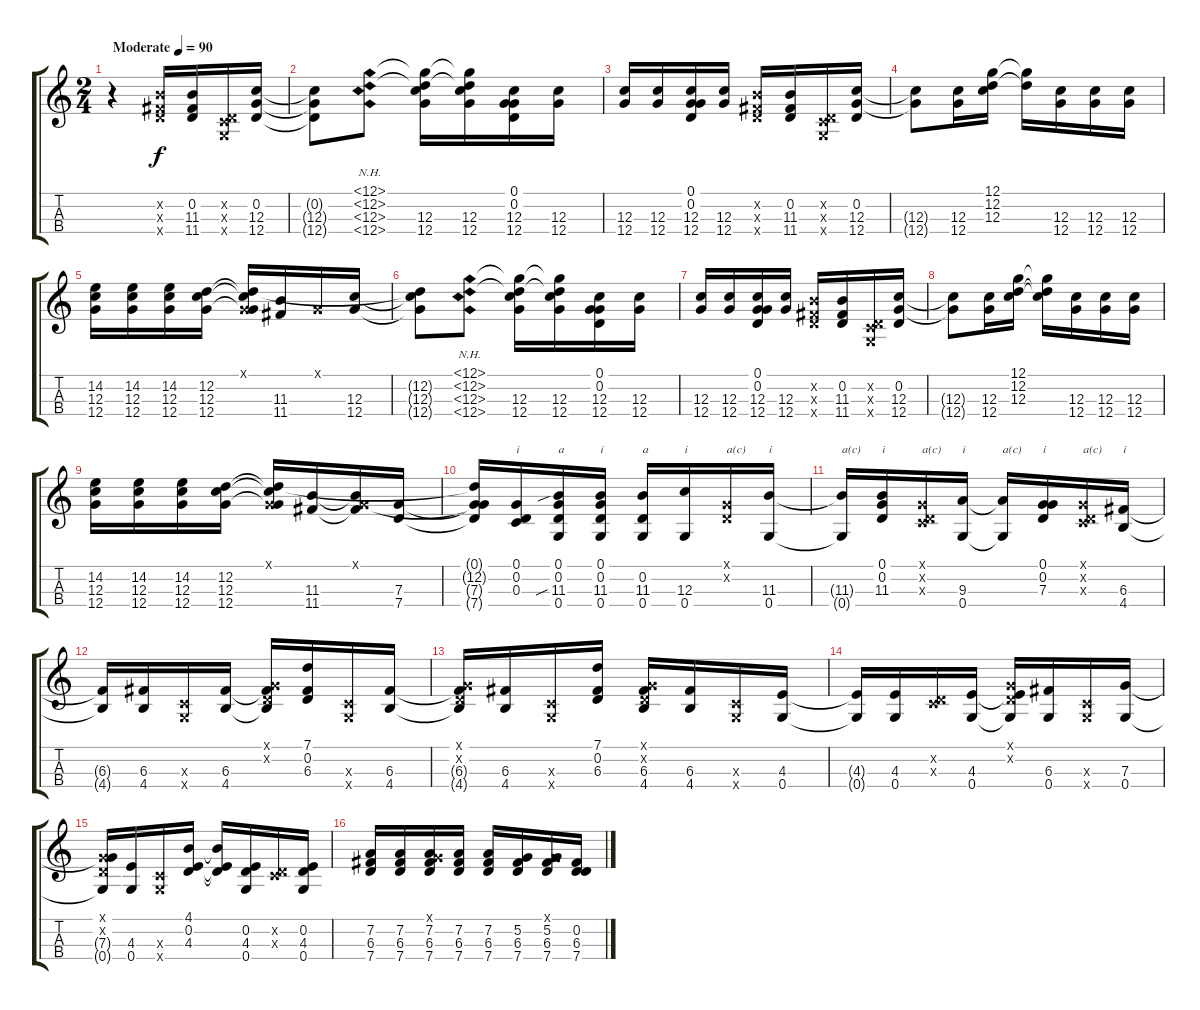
\track "" {instrument acousticguitarsteel}
\staff {score tabs}
\tuning (G3 D3 C3 G2) {hide}
\ts (2 4)
\tempo (90 "Moderate")
\clef g2
\ks c
r.4{dy f instrument acousticguitarsteel} (0.2{x} 11.3{x} 11.4{x}).16 (0.2 11.3 11.4).16 (0.2{x} 0.3{x} 0.4{x}).16 (0.2 12.3 12.4).16 |
(0.2{t} 12.3{t} 12.4{t}).8 (12.1{nh} 12.2{nh} 12.3{nh} 12.4{nh}).8 (12.1{t} 12.2{t} 12.3 12.4).16 (12.1{t} 12.2{t} 12.3 12.4).16 (0.1 0.2 12.3 12.4).16 (12.3 12.4).16 |
(12.3 12.4).16 (12.3 12.4).16 (0.1 0.2 12.3 12.4).16 (12.3 12.4).16 (0.2{x} 11.3{x} 11.4{x}).16 (0.2 11.3 11.4).16 (0.2{x} 0.3{x} 0.4{x}).16 (0.2 12.3 12.4).16 |
(12.3{t} 12.4{t}).8 (12.3 12.4).16 (12.1 12.2 12.3).16 (12.1{t} 12.2{t}).16 (12.3 12.4).16 (12.3 12.4).16 (12.3 12.4).16 |
(14.2 12.3 12.4).16 (14.2 12.3 12.4).16 (14.2 12.3 12.4).16 (12.2 12.3 12.4).16 (0.1{x} 12.2{t} 12.3{t} 12.4{t}).16 (11.3 11.4).16 0.1{x}.16 (12.3 12.4).16 |
(12.2{t} 12.3{t} 12.4{t}).8 (12.1{nh} 12.2{nh} 12.3{nh} 12.4{nh}).8 (12.1{t} 12.2{t} 12.3 12.4).16 (12.1{t} 12.2{t} 12.3 12.4).16 (0.1 0.2 12.3 12.4).16 (12.3 12.4).16 |
(12.3 12.4).16 (12.3 12.4).16 (0.1 0.2 12.3 12.4).16 (12.3 12.4).16 (0.2{x} 11.3{x} 11.4{x}).16 (0.2 11.3 11.4).16 (0.2{x} 0.3{x} 0.4{x}).16 (0.2 12.3 12.4).16 |
(12.3{t} 12.4{t}).8 (12.3 12.4).16 (12.1 12.2 12.3).16 (12.1{t} 12.2{t} 12.3{t}).16 (12.3 12.4).16 (12.3 12.4).16 (12.3 12.4).16 |
(14.2 12.3 12.4).16 (14.2 12.3 12.4).16 (14.2 12.3 12.4).16 (12.2 12.3 12.4).16 (0.1{x} 12.2{t} 12.3{t} 12.4{t}).16 (11.3 11.4).16 (0.1{x} 11.3{t} 11.4{t}).16 (7.3 7.4).16 |
(0.1{t} 12.2{t} 7.3{t} 7.4{t}).16 (0.1 0.2 0.3).16{txt "i"} (0.1 0.2 11.3{sib} 0.4).16{txt "a"} (0.1 0.2 11.3 0.4).16{txt "i"} (0.2 11.3 0.4).16{txt "a"} (12.3 0.4).16{txt "i"} (0.1{x} 0.2{x}).16{txt "a(c)"} (11.3 0.4).16{txt "i"} |
(11.3{t} 0.4{t}).16{txt "a(c)"} (0.1 0.2 11.3).16{txt "i"} (0.1{x} 0.2{x} 0.3{x}).16{txt "a(c)"} (9.3 0.4).16{txt "i"} (9.3{t} 0.4{t}).16{txt "a(c)"} (0.1 0.2 7.3).16{txt "i"} (0.1{x} 0.2{x} 0.3{x}).16{txt "a(c)"} (6.3 4.4).16{txt "i"} |
(6.3{t} 4.4{t}).16 (6.3 4.4).16 (0.3{x} 0.4{x}).16 (6.3 4.4).16 (0.1{x} 0.2{x} 6.3{t} 4.4{t}).16 (7.1 0.2 6.3).16 (0.3{x} 0.4{x}).16 (6.3 4.4).16 |
(0.1{x} 0.2{x} 6.3{t} 4.4{t}).16 (6.3 4.4).16 (0.3{x} 0.4{x}).16 (7.1 0.2 6.3).16 (0.1{x} 0.2{x} 6.3 4.4).16 (6.3 4.4).16 (0.3{x} 0.4{x}).16 (4.3 0.4).16 |
(4.3{t} 0.4{t}).16 (4.3 0.4).16 (0.2{x} 0.3{x}).16 (4.3 0.4).16 (0.1{x} 0.2{x} 4.3{t} 0.4{t}).16 (6.3 0.4).16 (0.3{x} 0.4{x}).16 (7.3 0.4).16 |
(0.1{x} 0.2{x} 7.3{t} 0.4{t}).16 (4.3 0.4).16 (0.3{x} 0.4{x}).16 (4.1 0.2 4.3).16 (4.1{t} 0.2{t} 4.3{t}).16 (0.2 4.3 0.4).16 (0.2{x} 0.3{x}).16 (0.2 4.3 0.4).16 |
(7.2 6.3 7.4).16 (7.2 6.3 7.4).16 (0.1{x} 7.2 6.3 7.4).16 (7.2 6.3 7.4).16 (7.2 6.3 7.4).16 (5.2 6.3 7.4).16 (0.1{x} 5.2 6.3 7.4).16 (0.2 6.3 7.4).16
